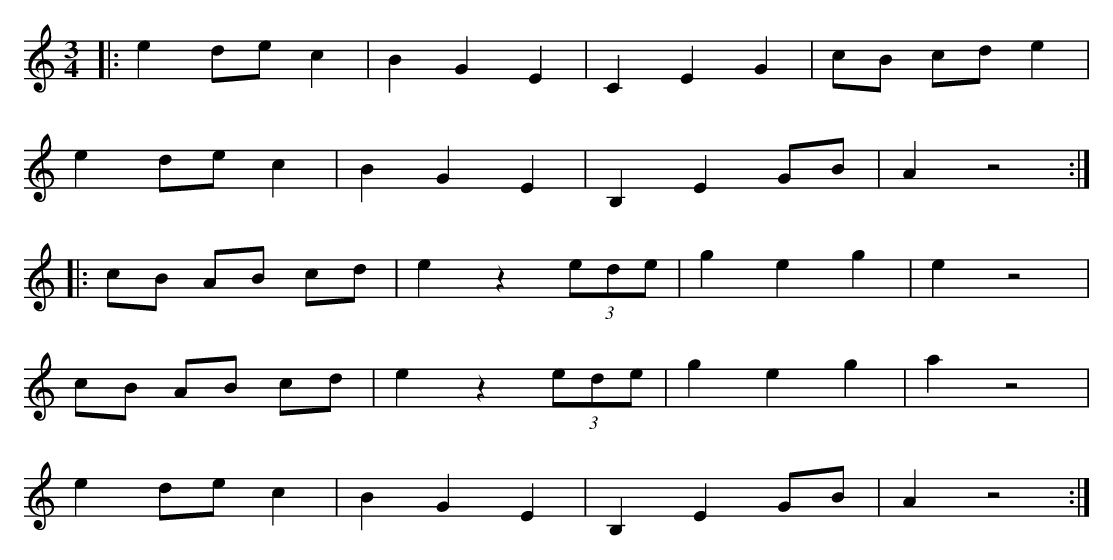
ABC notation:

X:1
M:3/4
K:Amin
|:e2 de c2|B2 G2 E2|C2 E2 G2|cB cd e2|
e2 de c2|B2 G2 E2|B,2 E2 GB|A2 z4:|
|:cB AB cd|e2 z2 (3ede|g2 e2 g2|e2 z4|
cB AB cd|e2 z2 (3ede|g2 e2 g2|a2 z4|
e2 de c2|B2 G2 E2|B,2 E2 GB|A2 z4:|
